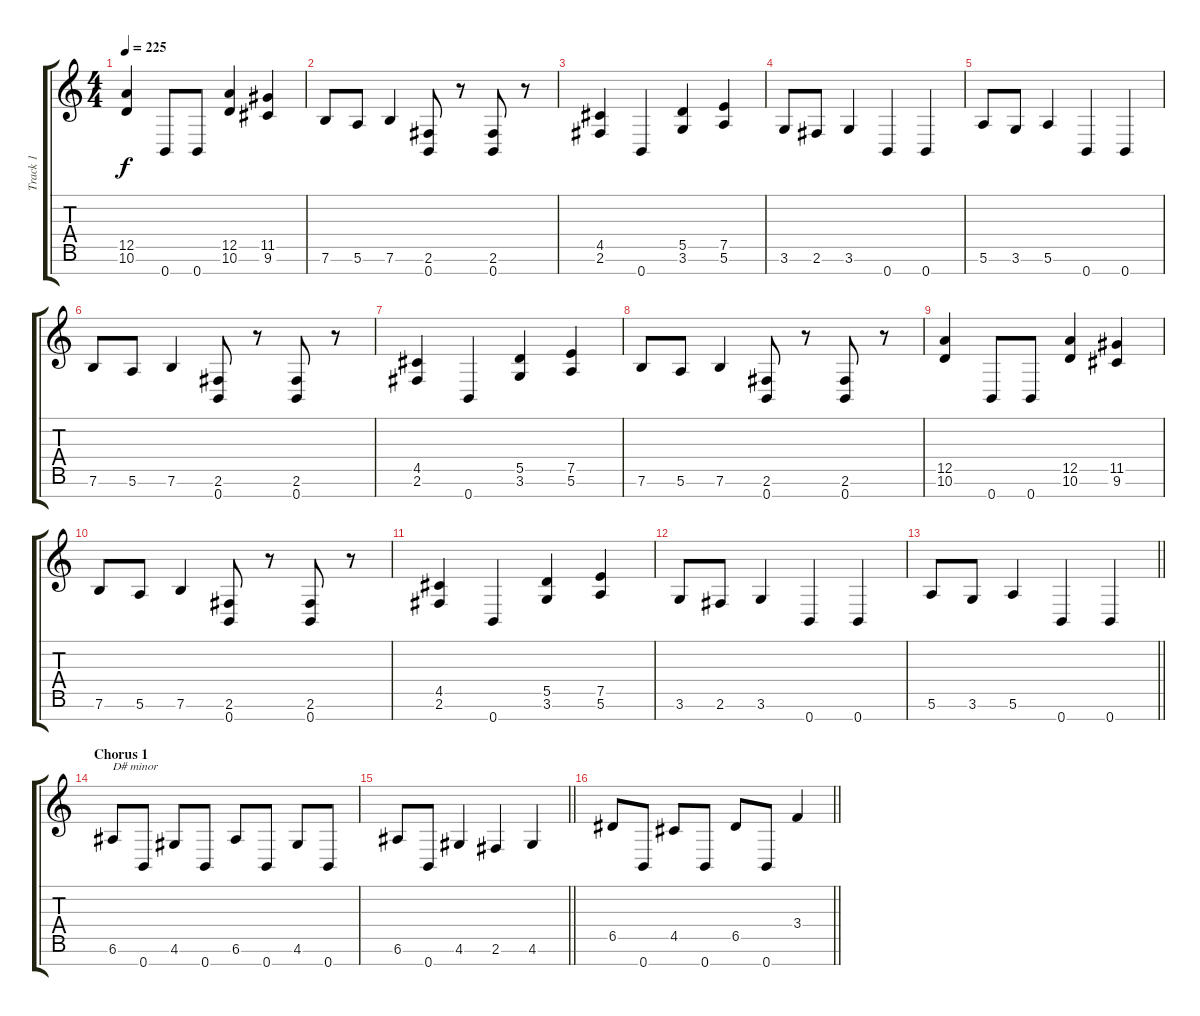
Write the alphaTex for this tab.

\track ("Track 1" "Track 1") {instrument distortionguitar}
\staff {score tabs}
\tuning (E4 B3 G3 D3 A2 E2 B1) {hide}
\ts (4 4)
\tempo 225
\clef g2
\ks c
(12.5 10.6).4{dy f} 0.7.8 0.7.8 (12.5 10.6).4 (11.5 9.6).4 |
7.6.8 5.6.8 7.6.4 (2.6 0.7).8 r.8 (2.6 0.7).8 r.8 |
(4.5 2.6).4 0.7.4 (5.5 3.6).4 (7.5 5.6).4 |
3.6.8 2.6.8 3.6.4 0.7.4 0.7.4 |
5.6.8 3.6.8 5.6.4 0.7.4 0.7.4 |
7.6.8 5.6.8 7.6.4 (2.6 0.7).8 r.8 (2.6 0.7).8 r.8 |
(4.5 2.6).4 0.7.4 (5.5 3.6).4 (7.5 5.6).4 |
7.6.8 5.6.8 7.6.4 (2.6 0.7).8 r.8 (2.6 0.7).8 r.8 |
(12.5 10.6).4 0.7.8 0.7.8 (12.5 10.6).4 (11.5 9.6).4 |
7.6.8 5.6.8 7.6.4 (2.6 0.7).8 r.8 (2.6 0.7).8 r.8 |
(4.5 2.6).4 0.7.4 (5.5 3.6).4 (7.5 5.6).4 |
3.6.8 2.6.8 3.6.4 0.7.4 0.7.4 |
\barLineRight lightlight
5.6.8 3.6.8 5.6.4 0.7.4 0.7.4 |
\section ("" "Chorus 1")
6.6.8{txt "D# minor"} 0.7.8 4.6.8 0.7.8 6.6.8 0.7.8 4.6.8 0.7.8 |
\barLineRight lightlight
6.6.8 0.7.8 4.6.4 2.6.4 4.6.4 |
\barLineRight lightlight
6.5.8 0.7.8 4.5.8 0.7.8 6.5.8 0.7.8 3.4.4
